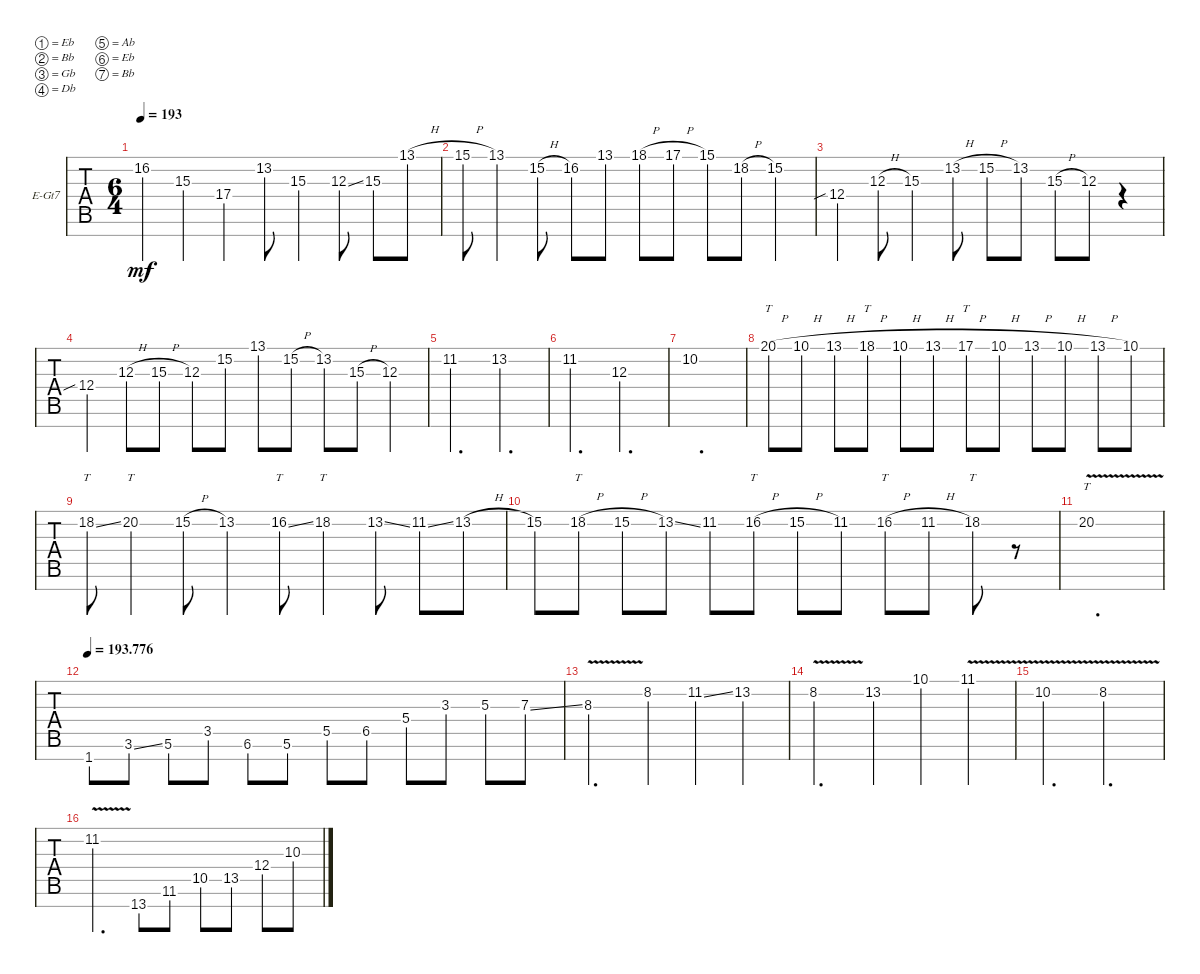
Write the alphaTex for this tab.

\defaultSystemsLayout 4
\bracketExtendMode groupsimilarinstruments
\firstSystemTrackNameOrientation horizontal
\otherSystemsTrackNameOrientation horizontal
\track ("Electric Guitar" "E-Gt7") {multiBarRest instrument overdrivenguitar}
\staff {tabs}
\tuning (Eb4 Bb3 Gb3 Db3 Ab2 Eb2 Bb1)
\ts (6 4)
\tempo 193
\clef g2
\ks c
16.2.4{dy mf} 15.3.4 17.4.4 13.2.8 15.3.4 12.3{ss}.8 15.3.8 13.1{h}.8 |
15.1{h}.8 13.1.4 15.2{h}.8 16.2.8 13.1.8 18.1{h}.8 17.1{h}.8 15.1.8 18.2{h}.8 15.2.4 |
12.4{sib}.4 12.3{h}.8 15.3.4 13.2{h}.8 15.2{h}.8 13.2.8 15.3{h}.8 12.3.8 r.4 |
12.4{sib}.4 12.3{h}.8 15.3{h}.8 12.3.8 15.2.8 13.1.8 15.2{h}.8 13.2.8 15.3{h}.8 12.3.4 |
11.2.2{d} 13.2.2{d} |
11.2.2{d} 12.3.2{d} |
10.2.1{d} |
20.1{h}.8{tt} 10.1{h}.8 13.1{h}.8 18.1{h}.8{tt} 10.1{h}.8 13.1{h}.8 17.1{h}.8{tt} 10.1{h}.8 13.1{h}.8 10.1{h}.8 13.1{h}.8 10.1.8 |
18.2{ss}.8{tt} 20.2.4{tt} 15.2{h}.8 13.2.4 16.2{ss}.8{tt} 18.2.4{tt} 13.2{ss}.8 11.2{ss}.8 13.2{h}.8 |
15.2.8 18.2{h}.8{tt} 15.2{h}.8 13.2{ss}.8 11.2.8 16.2{h}.8{tt} 15.2{h}.8 11.2.8 16.2{h}.8{tt} 11.2{h}.8 18.2.8{tt} r.8 |
20.2{v}.1{tt d} |
\tempo
193.776 1.7.8 3.6{ss}.8 5.6.8 3.5.8 6.6.8 5.6.8 5.5.8 6.5.8 5.4.8 3.3.8 5.3.8 7.3{ss}.8 |
8.3{v}.2{d} 8.2.4 11.2{ss}.4 13.2.4 |
8.2{v}.2{d} 13.2.4 10.1.4 11.1{v}.4 |
10.2{v}.2{d} 8.2{v}.2{d} |
11.2{v}.2{d} 13.7.8 11.6.8 10.5.8 13.5.8 12.4.8 10.3.8
